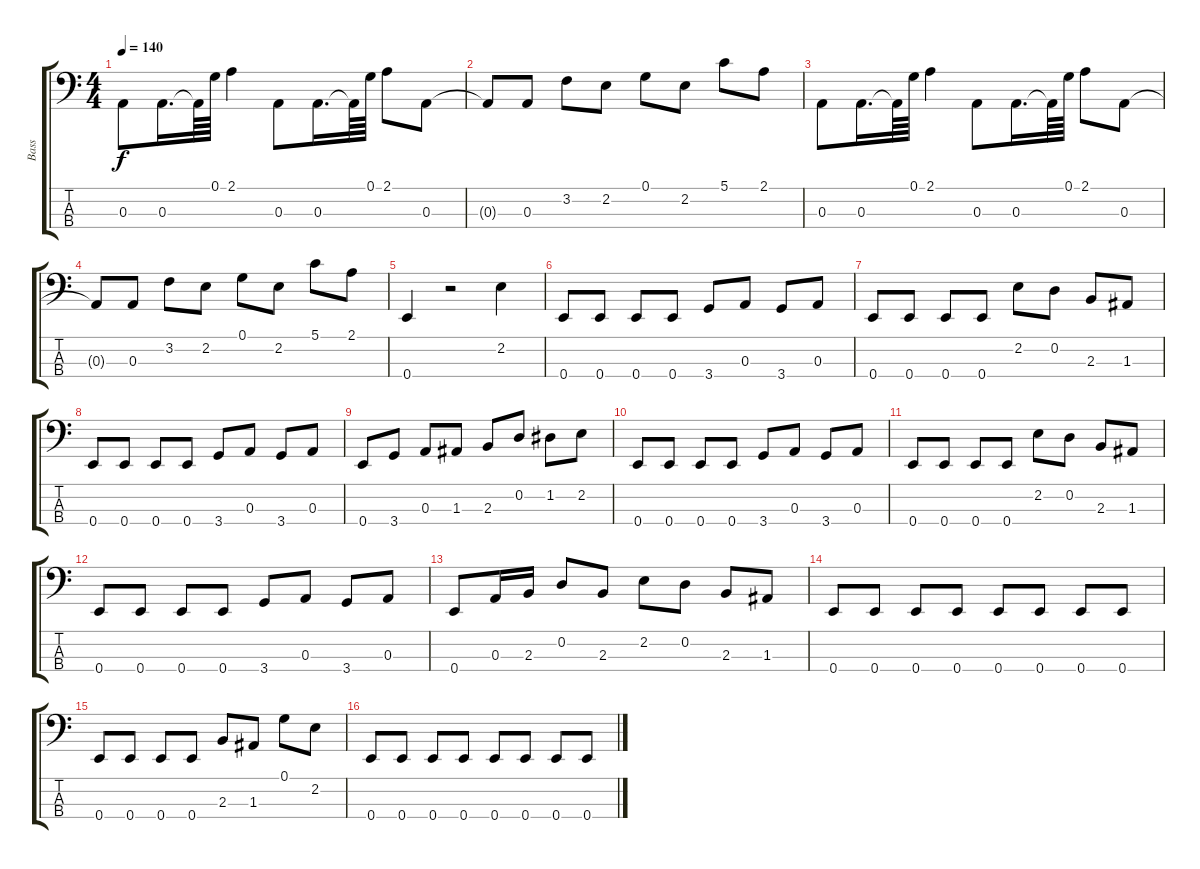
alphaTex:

\track ("Bass" "Bass") {instrument electricbassfinger}
\staff {score tabs}
\tuning (G2 D2 A1 E1) {hide}
\ts (4 4)
\tempo 140
\clef f4
\ks c
0.3.8{dy f} 0.3.16{d} 0.3{t}.64 0.1.64 2.1.4 0.3.8 0.3.16{d} 0.3{t}.64 0.1.64 2.1.8 0.3.8 |
0.3{t}.8 0.3.8 3.2.8 2.2.8 0.1.8 2.2.8 5.1.8 2.1.8 |
0.3.8 0.3.16{d} 0.3{t}.64 0.1.64 2.1.4 0.3.8 0.3.16{d} 0.3{t}.64 0.1.64 2.1.8 0.3.8 |
0.3{t}.8 0.3.8 3.2.8 2.2.8 0.1.8 2.2.8 5.1.8 2.1.8 |
0.4.4 r.2 2.2.4 |
0.4.8 0.4.8 0.4.8 0.4.8 3.4.8 0.3.8 3.4.8 0.3.8 |
0.4.8 0.4.8 0.4.8 0.4.8 2.2.8 0.2.8 2.3.8 1.3.8 |
0.4.8 0.4.8 0.4.8 0.4.8 3.4.8 0.3.8 3.4.8 0.3.8 |
0.4.8 3.4.8 0.3.8 1.3.8 2.3.8 0.2.8 1.2.8 2.2.8 |
0.4.8 0.4.8 0.4.8 0.4.8 3.4.8 0.3.8 3.4.8 0.3.8 |
0.4.8 0.4.8 0.4.8 0.4.8 2.2.8 0.2.8 2.3.8 1.3.8 |
0.4.8 0.4.8 0.4.8 0.4.8 3.4.8 0.3.8 3.4.8 0.3.8 |
0.4.8 0.3.16 2.3.16 0.2.8 2.3.8 2.2.8 0.2.8 2.3.8 1.3.8 |
0.4.8 0.4.8 0.4.8 0.4.8 0.4.8 0.4.8 0.4.8 0.4.8 |
0.4.8 0.4.8 0.4.8 0.4.8 2.3.8 1.3.8 0.1.8 2.2.8 |
0.4.8 0.4.8 0.4.8 0.4.8 0.4.8 0.4.8 0.4.8 0.4.8
